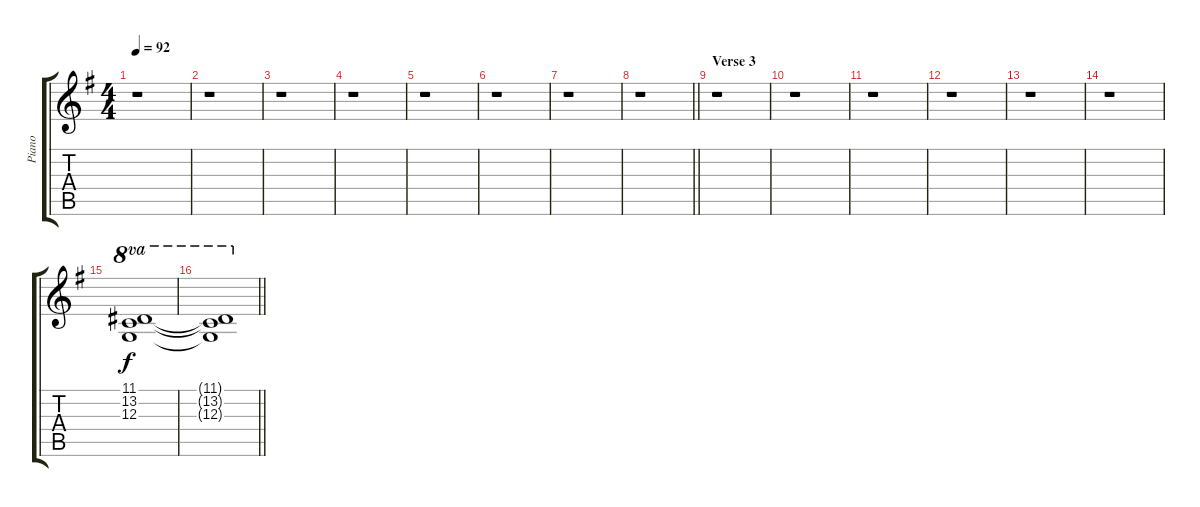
\track ("Piano" "Piano") {instrument acousticgrandpiano}
\staff {score tabs}
\tuning (E4 B3 G3 D3 A2 E2) {hide}
\ts (4 4)
\tempo 92
\clef g2
\ks g
r.1{dy f} |
r.1 |
r.1 |
r.1 |
r.1 |
r.1 |
r.1 |
\barLineRight lightlight
r.1 |
\section ("" "Verse 3")
r.1 |
r.1 |
r.1 |
r.1 |
r.1 |
r.1 |
(11.1 13.2 12.3).1{ot 8va} |
\barLineRight lightlight
(11.1{t} 13.2{t} 12.3{t}).1{ot 8va}
